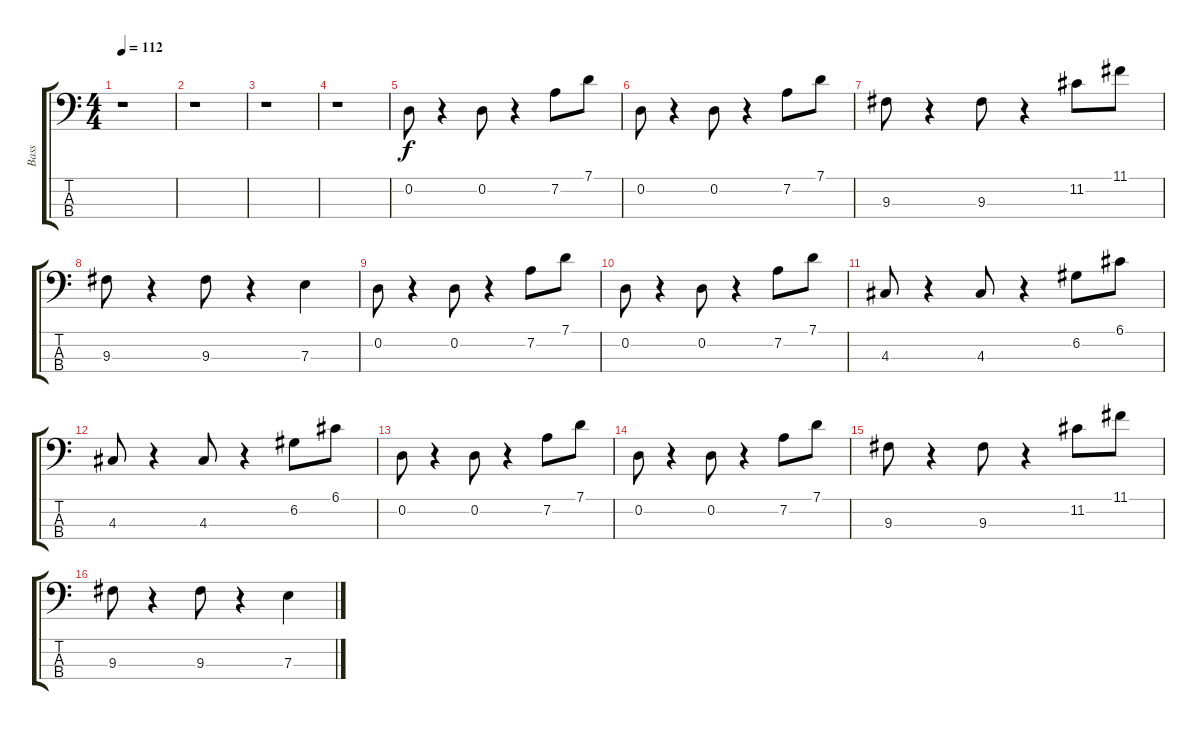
\track ("Bass" "Bass") {instrument acousticbass}
\staff {score tabs}
\tuning (G2 D2 A1 E1) {hide}
\ts (4 4)
\tempo 112
\clef f4
\ks c
r.1{dy f instrument acousticbass} |
r.1 |
r.1 |
r.1 |
0.2.8 r.4 0.2.8 r.4 7.2.8 7.1.8 |
0.2.8 r.4 0.2.8 r.4 7.2.8 7.1.8 |
9.3.8 r.4 9.3.8 r.4 11.2.8 11.1.8 |
9.3.8 r.4 9.3.8 r.4 7.3.4 |
0.2.8 r.4 0.2.8 r.4 7.2.8 7.1.8 |
0.2.8 r.4 0.2.8 r.4 7.2.8 7.1.8 |
4.3.8 r.4 4.3.8 r.4 6.2.8 6.1.8 |
4.3.8 r.4 4.3.8 r.4 6.2.8 6.1.8 |
0.2.8 r.4 0.2.8 r.4 7.2.8 7.1.8 |
0.2.8 r.4 0.2.8 r.4 7.2.8 7.1.8 |
9.3.8 r.4 9.3.8 r.4 11.2.8 11.1.8 |
9.3.8 r.4 9.3.8 r.4 7.3.4
